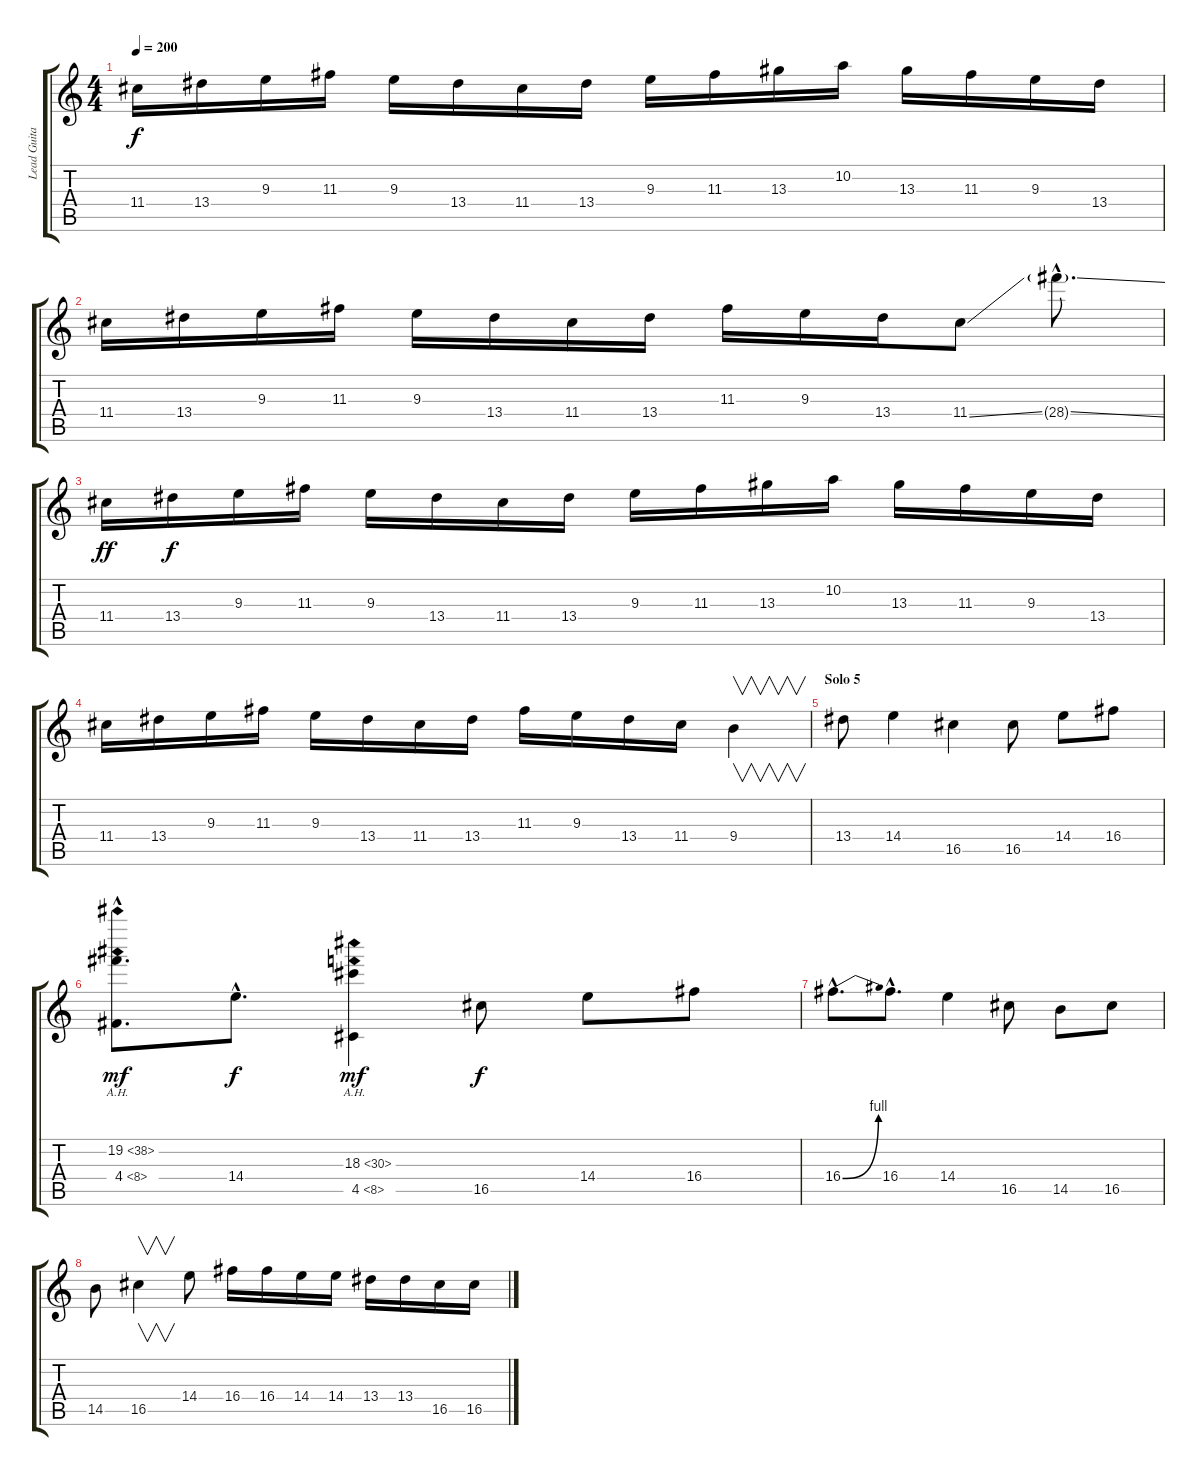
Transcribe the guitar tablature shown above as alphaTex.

\track ("Lead Guitar (Li)" "Lead Guita") {instrument distortionguitar}
\staff {score tabs}
\tuning (E4 B3 G3 D3 A2 E2) {hide}
\ts (4 4)
\tempo 200
\clef g2
\ks c
11.4.16{dy f instrument distortionguitar} 13.4.16 9.3.16 11.3.16 9.3.16 13.4.16 11.4.16 13.4.16 9.3.16 11.3.16 13.3.16 10.2.16 13.3.16 11.3.16 9.3.16 13.4.16 |
11.4.16 13.4.16 9.3.16 11.3.16 9.3.16 13.4.16 11.4.16 13.4.16 11.3.16 9.3.16 13.4.16 11.4{ss}.8 28.4{ss g hac}.8{d} |
11.4.16{dy ff} 13.4.16{dy f} 9.3.16 11.3.16 9.3.16 13.4.16 11.4.16 13.4.16 9.3.16 11.3.16 13.3.16 10.2.16 13.3.16 11.3.16 9.3.16 13.4.16 |
11.4.16 13.4.16 9.3.16 11.3.16 9.3.16 13.4.16 11.4.16 13.4.16 11.3.16 9.3.16 13.4.16 11.4.16 9.4.4{v} |
\section ("" "Solo 5")
13.4.8 14.4.4 16.5.4 16.5.8 14.4.8 16.4.8 |
(19.2{ah 19 hac} 4.4{ah 4 hac}).8{d dy mf} 14.4{hac}.8{d dy f} (18.3{ah 12} 4.5{ah 4}).4{dy mf} 16.5.8{dy f} 14.4.8 16.4.8 |
16.4{be (bend 0 0 60 4) hac}.8{d} 16.4{hac}.8{d} 14.4.4 16.5.8 14.5.8 16.5.8 |
14.5.8 16.5.4{v} 14.4.8 16.4.16 16.4.16 14.4.16 14.4.16 13.4.16 13.4.16 16.5.16 16.5.16
